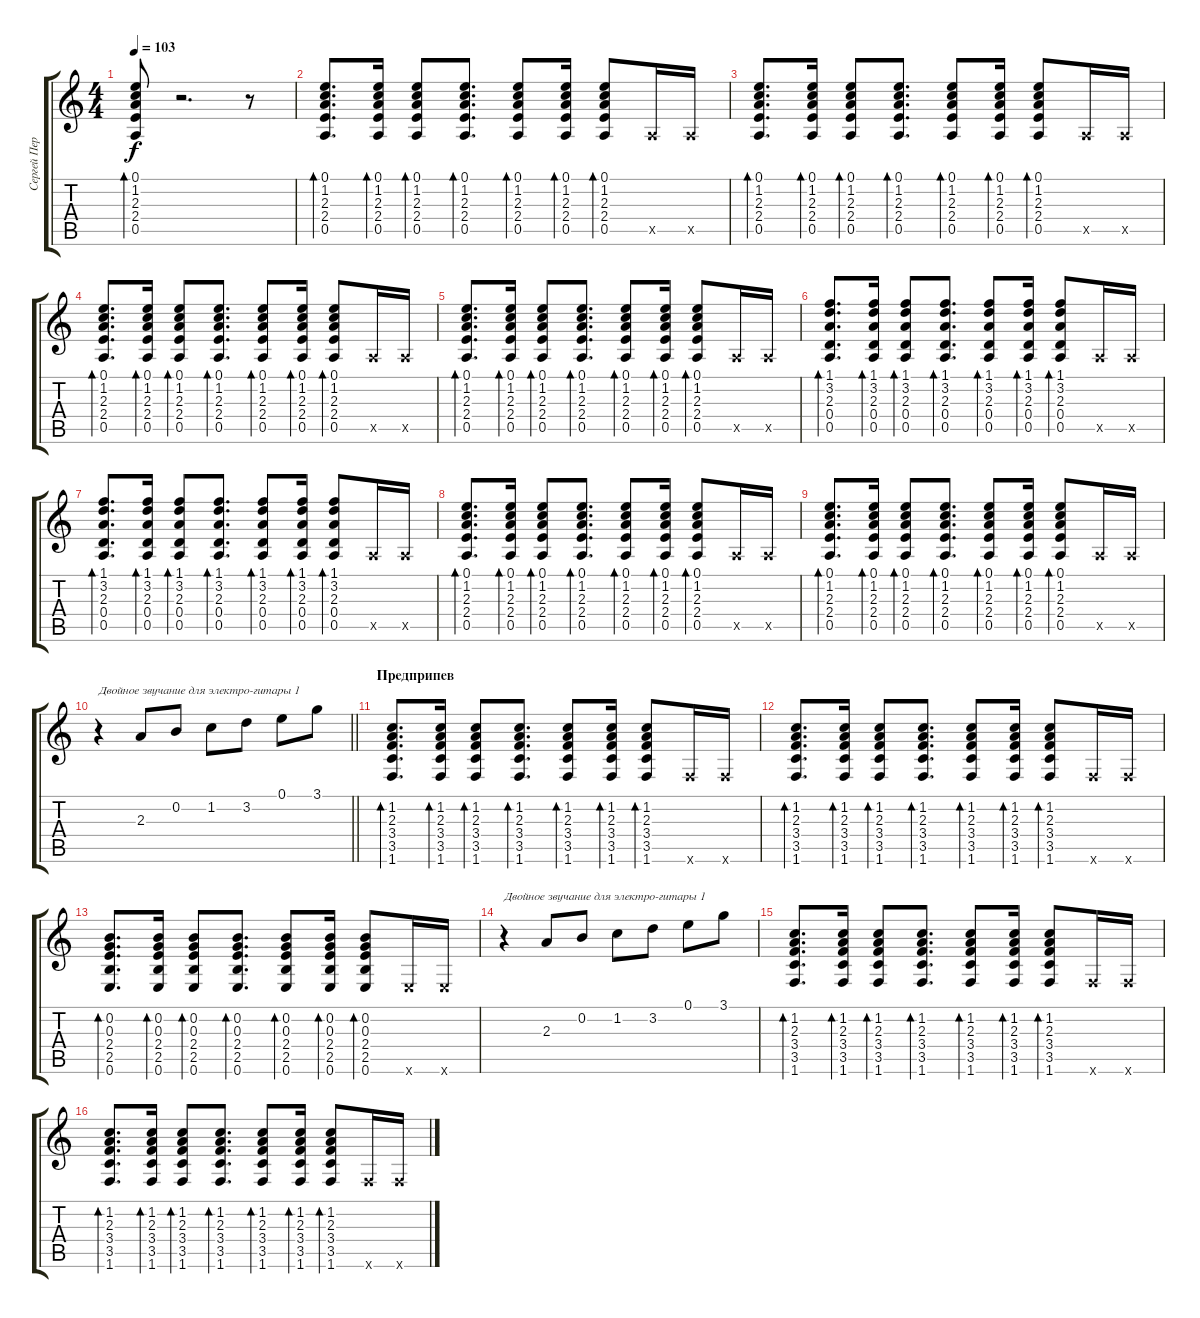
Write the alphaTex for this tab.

\track ("Сергей Перегуда (гитара 1)" "Сергей Пер") {instrument acousticguitarsteel}
\staff {score tabs}
\tuning (E4 B3 G3 D3 A2 E2) {hide}
\ts (4 4)
\tempo 103
\clef g2
\ks c
(0.1 1.2 2.3 2.4 0.5).8{bd 120 dy f} r.2{d} r.8 |
(0.1 1.2 2.3 2.4 0.5).8{d bd 120} (0.1 1.2 2.3 2.4 0.5).16{bd 120} (0.1 1.2 2.3 2.4 0.5).8{bd 120} (0.1 1.2 2.3 2.4 0.5).8{d bd 120} (0.1 1.2 2.3 2.4 0.5).8{bd 120} (0.1 1.2 2.3 2.4 0.5).16{bd 120} (0.1 1.2 2.3 2.4 0.5).8{bd 120} 0.5{x}.16 0.5{x}.16 |
(0.1 1.2 2.3 2.4 0.5).8{d bd 120} (0.1 1.2 2.3 2.4 0.5).16{bd 120} (0.1 1.2 2.3 2.4 0.5).8{bd 120} (0.1 1.2 2.3 2.4 0.5).8{d bd 120} (0.1 1.2 2.3 2.4 0.5).8{bd 120} (0.1 1.2 2.3 2.4 0.5).16{bd 120} (0.1 1.2 2.3 2.4 0.5).8{bd 120} 0.5{x}.16 0.5{x}.16 |
(0.1 1.2 2.3 2.4 0.5).8{d bd 120} (0.1 1.2 2.3 2.4 0.5).16{bd 120} (0.1 1.2 2.3 2.4 0.5).8{bd 120} (0.1 1.2 2.3 2.4 0.5).8{d bd 120} (0.1 1.2 2.3 2.4 0.5).8{bd 120} (0.1 1.2 2.3 2.4 0.5).16{bd 120} (0.1 1.2 2.3 2.4 0.5).8{bd 120} 0.5{x}.16 0.5{x}.16 |
(0.1 1.2 2.3 2.4 0.5).8{d bd 120} (0.1 1.2 2.3 2.4 0.5).16{bd 120} (0.1 1.2 2.3 2.4 0.5).8{bd 120} (0.1 1.2 2.3 2.4 0.5).8{d bd 120} (0.1 1.2 2.3 2.4 0.5).8{bd 120} (0.1 1.2 2.3 2.4 0.5).16{bd 120} (0.1 1.2 2.3 2.4 0.5).8{bd 120} 0.5{x}.16 0.5{x}.16 |
(1.1 3.2 2.3 0.4 0.5).8{d bd 120} (1.1 3.2 2.3 0.4 0.5).16{bd 120} (1.1 3.2 2.3 0.4 0.5).8{bd 120} (1.1 3.2 2.3 0.4 0.5).8{d bd 120} (1.1 3.2 2.3 0.4 0.5).8{bd 120} (1.1 3.2 2.3 0.4 0.5).16{bd 120} (1.1 3.2 2.3 0.4 0.5).8{bd 120} 0.5{x}.16 0.5{x}.16 |
(1.1 3.2 2.3 0.4 0.5).8{d bd 120} (1.1 3.2 2.3 0.4 0.5).16{bd 120} (1.1 3.2 2.3 0.4 0.5).8{bd 120} (1.1 3.2 2.3 0.4 0.5).8{d bd 120} (1.1 3.2 2.3 0.4 0.5).8{bd 120} (1.1 3.2 2.3 0.4 0.5).16{bd 120} (1.1 3.2 2.3 0.4 0.5).8{bd 120} 0.5{x}.16 0.5{x}.16 |
(0.1 1.2 2.3 2.4 0.5).8{d bd 120} (0.1 1.2 2.3 2.4 0.5).16{bd 120} (0.1 1.2 2.3 2.4 0.5).8{bd 120} (0.1 1.2 2.3 2.4 0.5).8{d bd 120} (0.1 1.2 2.3 2.4 0.5).8{bd 120} (0.1 1.2 2.3 2.4 0.5).16{bd 120} (0.1 1.2 2.3 2.4 0.5).8{bd 120} 0.5{x}.16 0.5{x}.16 |
(0.1 1.2 2.3 2.4 0.5).8{d bd 120} (0.1 1.2 2.3 2.4 0.5).16{bd 120} (0.1 1.2 2.3 2.4 0.5).8{bd 120} (0.1 1.2 2.3 2.4 0.5).8{d bd 120} (0.1 1.2 2.3 2.4 0.5).8{bd 120} (0.1 1.2 2.3 2.4 0.5).16{bd 120} (0.1 1.2 2.3 2.4 0.5).8{bd 120} 0.5{x}.16 0.5{x}.16 |
\barLineRight lightlight
r.4{txt "Двойное звучание для электро-гитары 1" volume 13} 2.3.8 0.2.8 1.2.8 3.2.8 0.1.8 3.1.8 |
\section ("" "Предприпев")
(1.2 2.3 3.4 3.5 1.6).8{d bd 120 volume 8} (1.2 2.3 3.4 3.5 1.6).16{bd 120} (1.2 2.3 3.4 3.5 1.6).8{bd 120} (1.2 2.3 3.4 3.5 1.6).8{d bd 120} (1.2 2.3 3.4 3.5 1.6).8{bd 120} (1.2 2.3 3.4 3.5 1.6).16{bd 120} (1.2 2.3 3.4 3.5 1.6).8{bd 120} 1.6{x}.16 1.6{x}.16 |
(1.2 2.3 3.4 3.5 1.6).8{d bd 120} (1.2 2.3 3.4 3.5 1.6).16{bd 120} (1.2 2.3 3.4 3.5 1.6).8{bd 120} (1.2 2.3 3.4 3.5 1.6).8{d bd 120} (1.2 2.3 3.4 3.5 1.6).8{bd 120} (1.2 2.3 3.4 3.5 1.6).16{bd 120} (1.2 2.3 3.4 3.5 1.6).8{bd 120} 1.6{x}.16 1.6{x}.16 |
(0.2 0.3 2.4 2.5 0.6).8{d bd 120} (0.2 0.3 2.4 2.5 0.6).16{bd 120} (0.2 0.3 2.4 2.5 0.6).8{bd 120} (0.2 0.3 2.4 2.5 0.6).8{d bd 120} (0.2 0.3 2.4 2.5 0.6).8{bd 120} (0.2 0.3 2.4 2.5 0.6).16{bd 120} (0.2 0.3 2.4 2.5 0.6).8{bd 120} 0.6{x}.16 0.6{x}.16 |
r.4{txt "Двойное звучание для электро-гитары 1" volume 13} 2.3.8 0.2.8 1.2.8 3.2.8 0.1.8 3.1.8 |
(1.2 2.3 3.4 3.5 1.6).8{d bd 120 volume 8} (1.2 2.3 3.4 3.5 1.6).16{bd 120} (1.2 2.3 3.4 3.5 1.6).8{bd 120} (1.2 2.3 3.4 3.5 1.6).8{d bd 120} (1.2 2.3 3.4 3.5 1.6).8{bd 120} (1.2 2.3 3.4 3.5 1.6).16{bd 120} (1.2 2.3 3.4 3.5 1.6).8{bd 120} 1.6{x}.16 1.6{x}.16 |
(1.2 2.3 3.4 3.5 1.6).8{d bd 120} (1.2 2.3 3.4 3.5 1.6).16{bd 120} (1.2 2.3 3.4 3.5 1.6).8{bd 120} (1.2 2.3 3.4 3.5 1.6).8{d bd 120} (1.2 2.3 3.4 3.5 1.6).8{bd 120} (1.2 2.3 3.4 3.5 1.6).16{bd 120} (1.2 2.3 3.4 3.5 1.6).8{bd 120} 1.6{x}.16 1.6{x}.16
